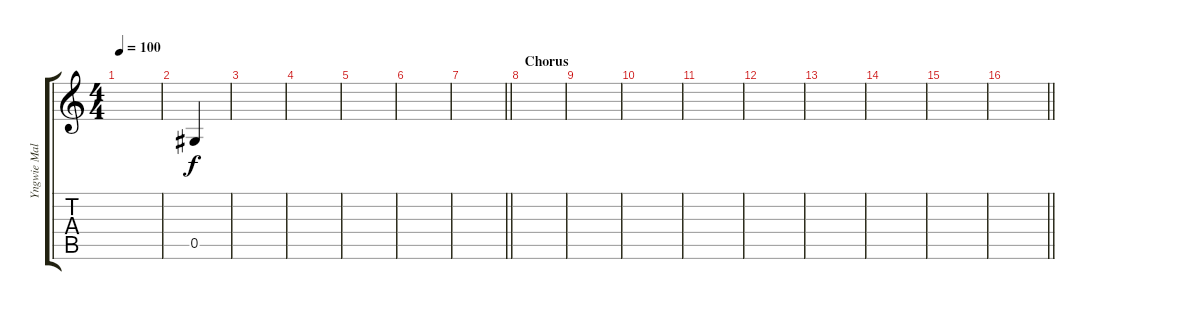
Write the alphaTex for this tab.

\track ("Yngwie Malmsteen" "Yngwie Mal") {instrument acousticguitarsteel}
\staff {score tabs}
\tuning (Eb4 Bb3 Gb3 Db3 Ab2 Eb2) {hide}
\ts (4 4)
\tempo 100
\clef g2
\ks c
|
0.5.4 |
|
|
|
|
\barLineRight lightlight
|
\section ("" "Chorus")
|
|
|
|
|
|
|
|
\barLineRight lightlight
